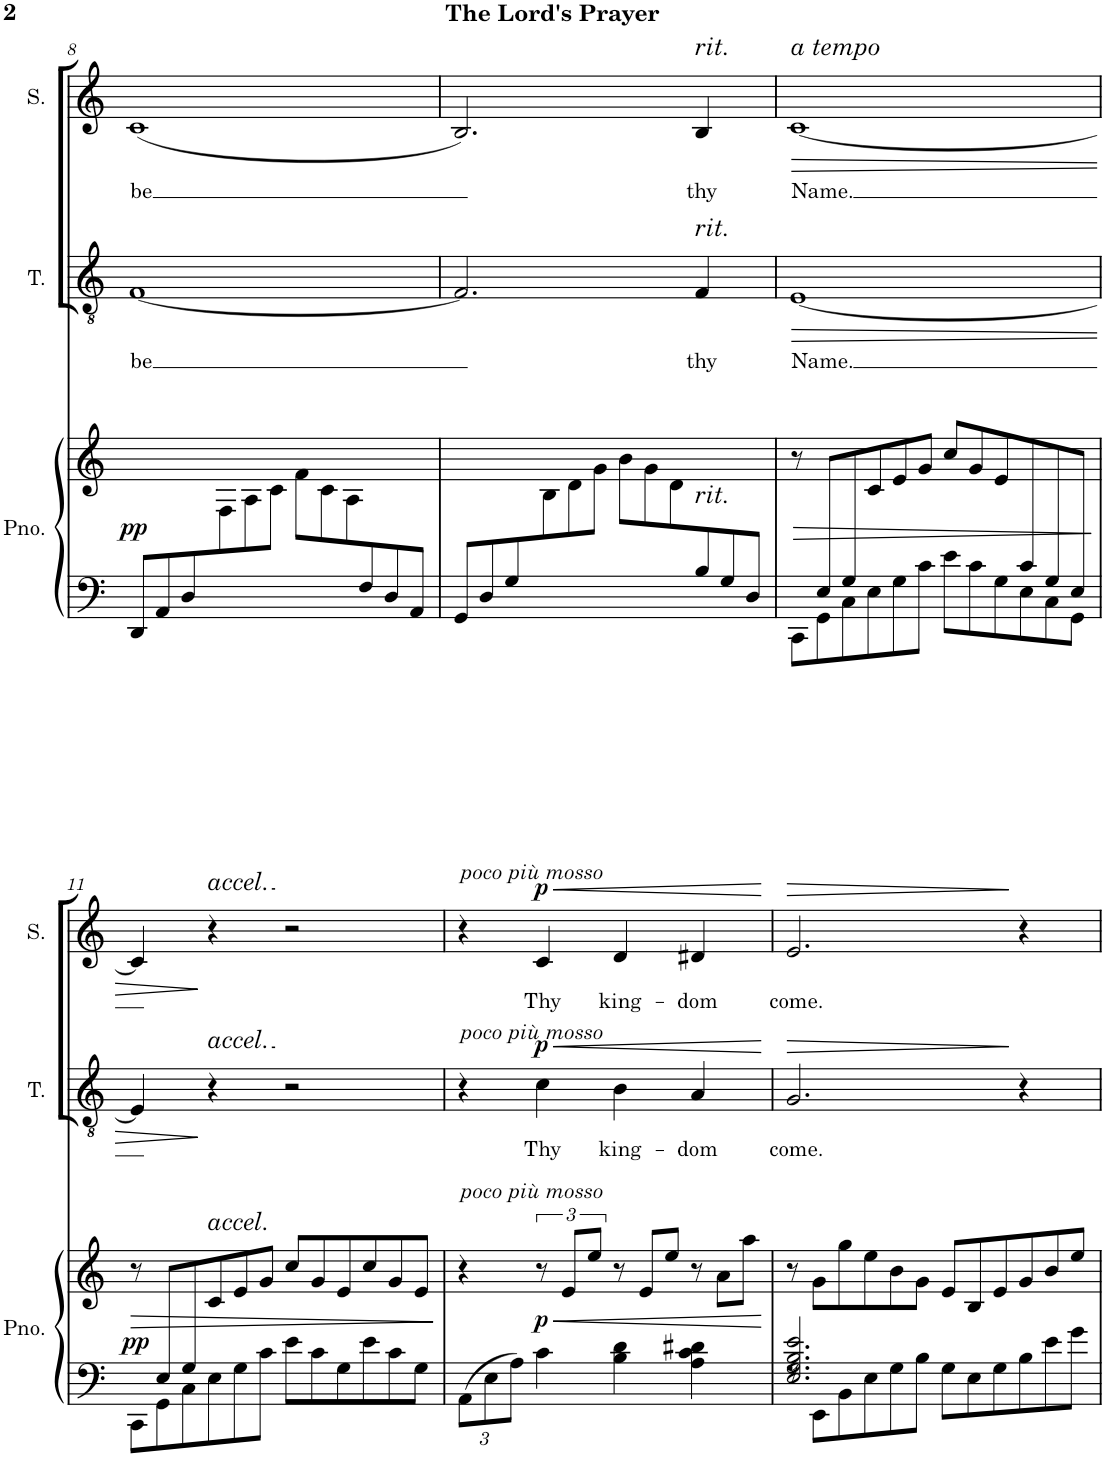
**kern	**kern	**dynam	**kern	**text	**dynam	**kern	**text	**dynam
*part3	*part3	*part3	*part2	*part2	*part2	*part1	*part1	*part1
*staff4	*staff3	*staff3/4	*staff2	*staff2	*staff2	*staff1	*staff1	*staff1
*I"Piano	*	*	*I"Tenor	*	*	*I"Soprano	*	*
*I'Pno.	*	*	*I'T.	*	*	*I'S.	*	*
!!LO:PB:g=z
*clefF4	*clefG2	*	*clefGv2	*	*	*clefG2	*	*
*k[]	*k[]	*	*k[]	*	*	*k[]	*	*
*M4/4	*M4/4	*	*M4/4	*	*	*M4/4	*	*
*met(c)	*met(c)	*	*met(c)	*	*	*met(c)	*	*
=8	=8	=8	=8	=8	=8	=8	=8	=8
*	*^	*	*	*	*	*	*	*
!	!	!	!LO:DY:a=2	!	!LO:LY:b	!	!	!LO:LY:b	!
12DD/L	1ryy	4ryy	pp	[1F	be	.	(1c	be	.
12AA/	.	.	.	.	.	.	.	.	.
12D/	.	.	.	.	.	.	.	.	.
2ryy	.	12F\	.	.	.	.	.	.	.
.	.	12A\	.	.	.	.	.	.	.
.	.	12c\J	.	.	.	.	.	.	.
.	.	12f\L	.	.	.	.	.	.	.
.	.	12c\	.	.	.	.	.	.	.
.	.	12A\	.	.	.	.	.	.	.
12F/	.	4ryy	.	.	.	.	.	.	.
12D/	.	.	.	.	.	.	.	.	.
12AA/J	.	.	.	.	.	.	.	.	.
=9	=9	=9	=9	=9	=9	=9	=9	=9	=9
12GG/L	1ryy	4ryy	.	2.F/]	.	.	2.B/)	.	.
12D/	.	.	.	.	.	.	.	.	.
12G/	.	.	.	.	.	.	.	.	.
2ryy	.	12B\	.	.	.	.	.	.	.
.	.	12d\	.	.	.	.	.	.	.
.	.	12g\J	.	.	.	.	.	.	.
.	.	12b\L	.	.	.	.	.	.	.
.	.	12g\	.	.	.	.	.	.	.
.	.	12d\	.	.	.	.	.	.	.
!	!	!	!	!	!	!	!LO:TX:a:i:t=rit.	!	!
!	!	!	!	!LO:TX:a:i:t=rit.	!	!	!	!	!
!LO:TX:a:t=rit.	!	!	!	!	!	!	!	!	!
!	!	!	!	!	!LO:LY:b	!	!	!LO:LY:b	!
12B/	.	4ryy	.	4F/	thy	.	4B/	thy	.
12G/	.	.	.	.	.	.	.	.	.
12D/J	.	.	.	.	.	.	.	.	.
*	*v	*v	*	*	*	*	*	*	*
=10	=10	=10	=10	=10	=10	=10	=10	=10
*^	*	*	*	*	*	*	*	*
!	!	!	!	!	!	!	!LO:TX:a:i:t=a tempo	!	!
!	!	!	!LO:HP:b	!	!LO:LY:b	!LO:HP:b	!	!LO:LY:b	!LO:HP:b
12ryy	12CC\L	12r	>	[1E	Name.	>	[1c	Name.	>
12E/L	12GG\	6ryy	.	.	.	.	.	.	.
12G/	12C\	.	.	.	.	.	.	.	.
2ryy	12E\	12c/	.	.	.	.	.	.	.
.	12G\	12e/	.	.	.	.	.	.	.
.	12c\J	12g/J	.	.	.	.	.	.	.
.	12e\L	12cc/L	.	.	.	.	.	.	.
.	12c\	12g/	.	.	.	.	.	.	.
.	12G\	12e/	.	.	.	.	.	.	.
12c/	12E\	4ryy	.	.	.	.	.	.	.
12G/	12C\	.	.	.	.	.	.	.	.
12E/J	12GG\J	.	.	.	.	.	.	.	.
!!LO:LB:g=z
=11	=11	=11	=11	=11	=11	=11	=11	=11	=11
!	!	!	!LO:HP:b	!	!	!	!	!	!
!	!	!	!LO:DY:n=1:a=2	!	!	!	!	!	!
12ryy	12CC\L	12r	> pp	4E/]	.	.	4c/]	.	.
12E/L	12GG\	6ryy	.	.	.	.	.	.	.
12G/	12C\	.	.	.	.	.	.	.	.
!	!	!	!	!	!	!	!LO:TX:a:t=accel.	!	!
!	!	!	!	!LO:TX:a:t=accel.	!	!	!	!	!
!	!	!LO:TX:a:t=accel.	!	!	!	!	!	!	!
2.ryy	12E\	12c/	.	4r	.	.	4r	.	]
.	12G\	12e/	.	.	.	.	.	.	.
.	12c\J	12g/J	.	.	.	.	.	.	.
.	12e\L	12cc/L	.	2r	.	.	2r	.	.
.	12c\	12g/	.	.	.	.	.	.	.
.	12G\	12e/	.	.	.	.	.	.	.
.	12e\	12cc/	.	.	.	.	.	.	.
.	12c\	12g/	.	.	.	.	.	.	.
.	12G\J	12e/J	.	.	.	.	.	.	.
*v	*v	*	*	*	*	*	*	*	*
.	.	]	.	.	.	.	.	.
=12	=12	=12	=12	=12	=12	=12	=12	=12
*Xbrackettup	*	*	*	*	*	*	*	*
!	!	!	!	!	!	!LO:TX:a:i:t=poco più mosso	!	!
!	!	!	!LO:TX:a:i:t=poco più mosso	!	!	!	!	!
!	!LO:TX:a:i:t=poco più mosso	!	!	!	!	!	!	!
12AA\L	4r	.	4r	.	.	4r	.	.
12E\	.	.	.	.	.	.	.	.
12A\J	.	.	.	.	.	.	.	.
!	!	!LO:DY:a=2	!	!LO:LY:b	!LO:HP:b	!	!LO:LY:b	!LO:HP:b
!	!	!	!	!	!LO:DY:n=1:a	!	!	!LO:DY:n=1:a
4c\	12r	p	4c\	Thy	< p	4c/	Thy	< p
.	12e/L	.	.	.	.	.	.	.
.	12ee/J	.	.	.	.	.	.	.
!	!	!	!	!LO:LY:b	!	!	!LO:LY:b	!
4B\ 4d\	12r	.	4B\	king-	.	4d/	king-	.
.	12e/L	.	.	.	.	.	.	.
.	12ee/J	.	.	.	.	.	.	.
!	!	!	!	!LO:LY:b	!	!	!LO:LY:b	!
4A\ 4c\ 4d#X\	12r	.	4A/	-dom	.	4d#X/	-dom	.
.	12a\L	.	.	.	.	.	.	.
.	12aa\J	.	.	.	.	.	.	.
.	.	]	.	.	]	.	.	[
=13	=13	=13	=13	=13	=13	=13	=13	=13
*brackettup	*	*	*	*	*	*	*	*
*^	*	*	*	*	*	*	*	*
!	!	!	!	!	!LO:LY:b	!	!	!LO:LY:b	!LO:HP:b
12r	2.E/ 2.G/ 2.B/ 2.e/	12r	.	2.G/	come.	.	2.e/	come.	>
12EE\L	.	12g\L	.	.	.	.	.	.	.
12BB\	.	12gg\	.	.	.	.	.	.	.
12E\	.	12ee\	.	.	.	.	.	.	.
12G\	.	12b\	.	.	.	.	.	.	.
12B\J	.	12g\J	.	.	.	.	.	.	.
12G\L	.	12e/L	.	.	.	.	.	.	.
12E\	.	12B/	.	.	.	.	.	.	.
12G\	.	12e/	.	.	.	.	.	.	.
12B\	4ryy	12g/	.	4r	.	[	4r	.	]
12e\	.	12b/	.	.	.	.	.	.	.
12g\J	.	12ee/J	.	.	.	.	.	.	.
*v	*v	*	*	*	*	*	*	*	*
=	=	=	=	=	=	=	=	=
*-	*-	*-	*-	*-	*-	*-	*-	*-
